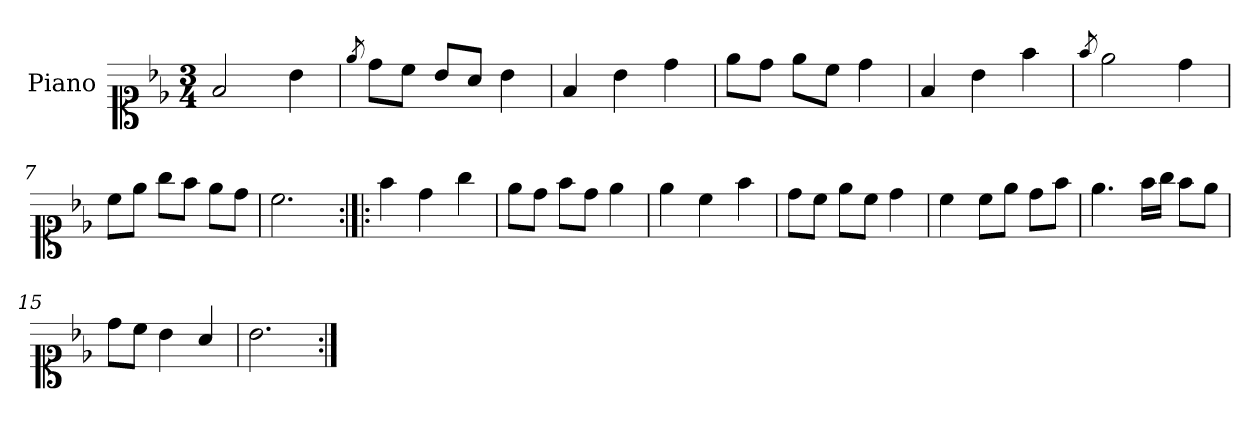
**kern
*part1
*staff1
*I"Piano
*I'Pno.
*clefC1
*k[b-e-]
*M3/4
=1
2f/
4b-\
=2
8qee-/
8dd\L
8cc\J
8b-/L
8a/J
4b-\
=3
4f/
4b-\
4dd\
=4
8ee-\L
8dd\J
8ee-\L
8cc\J
4dd\
=5
4f/
4b-\
4ff\
=6
8qff/
2ee-\
4dd\
=7
8cc\L
8ee-\J
8gg\L
8ff\J
8ee-\L
8dd\J
=8
2.cc\
=9:|!|:
4ff\
4dd\
4gg\
=10
8ee-\L
8dd\J
8ff\L
8dd\J
4ee-\
!!LO:LB:g=z
=11
4ee-\
4cc\
4ff\
=12
8dd\L
8cc\J
8ee-\L
8cc\J
4dd\
=13
4cc\
8cc\L
8ee-\J
8dd\L
8ff\J
=14
4.ee-\
16ff\LL
16gg\JJ
8ff\L
8ee-\J
=15
8dd\L
8cc\J
4b-\
4a/
=16
2.b-\
=:|!
*-
